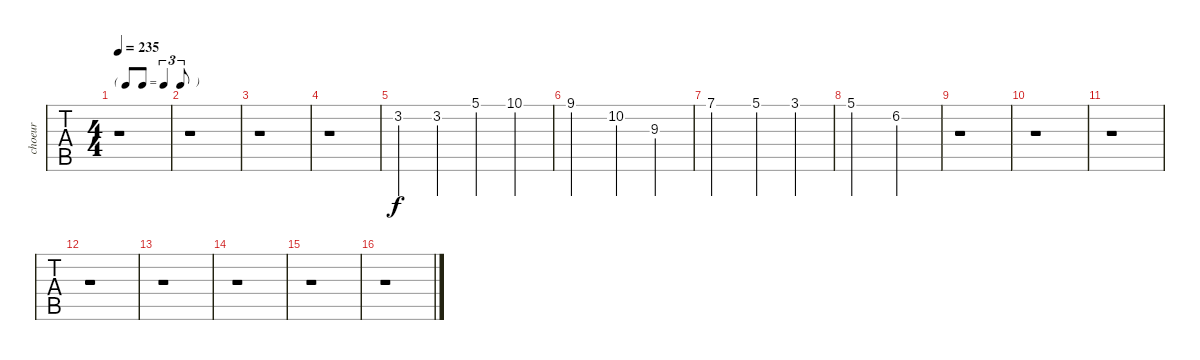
\track ("choeur" "choeur") {instrument choiraahs}
\staff {tabs}
\tuning (E4 B3 G3 D3 A2 E2) {hide}
\ts (4 4)
\tf triplet8th
\tempo 235
\clef g2
\ks c
r.1{dy f instrument choiraahs} |
r.1 |
r.1 |
r.1 |
3.2.4 3.2.4 5.1.4 10.1.4 |
9.1.2 10.2.4 9.3.4 |
7.1.2 5.1.4 3.1.4 |
5.1.2 6.2.2 |
r.1 |
r.1 |
r.1 |
r.1 |
r.1 |
r.1 |
r.1 |
r.1
